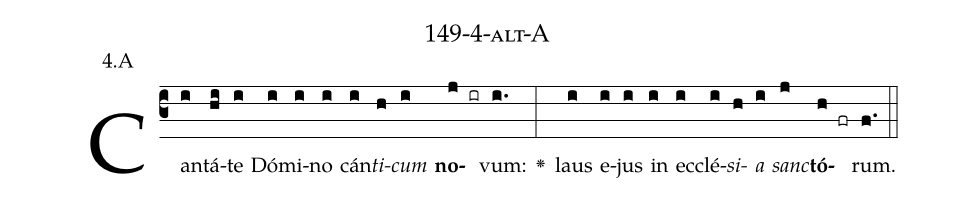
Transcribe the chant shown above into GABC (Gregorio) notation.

name: 149-4-alt-A;
annotation: 4.A;
%%
(c3)Can(i)tá(hi)te(i) Dó(i)mi(i)no(i) cán(i)<i>ti</i>(h)<i>cum</i>(i) <b>no</b>(j ir)vum:(i.) <v>\greheightstar</v>(:) laus(i) e(i)jus(i) in(i) ec(i)clé(i)<i>si</i>(h)<i>a</i>(i) <i>sanc</i>(j)<b>tó</b>(h fr)rum.(f.) (::)


%E(i) u(h) o(i) u(j) a(h) e.(f.) (::)
